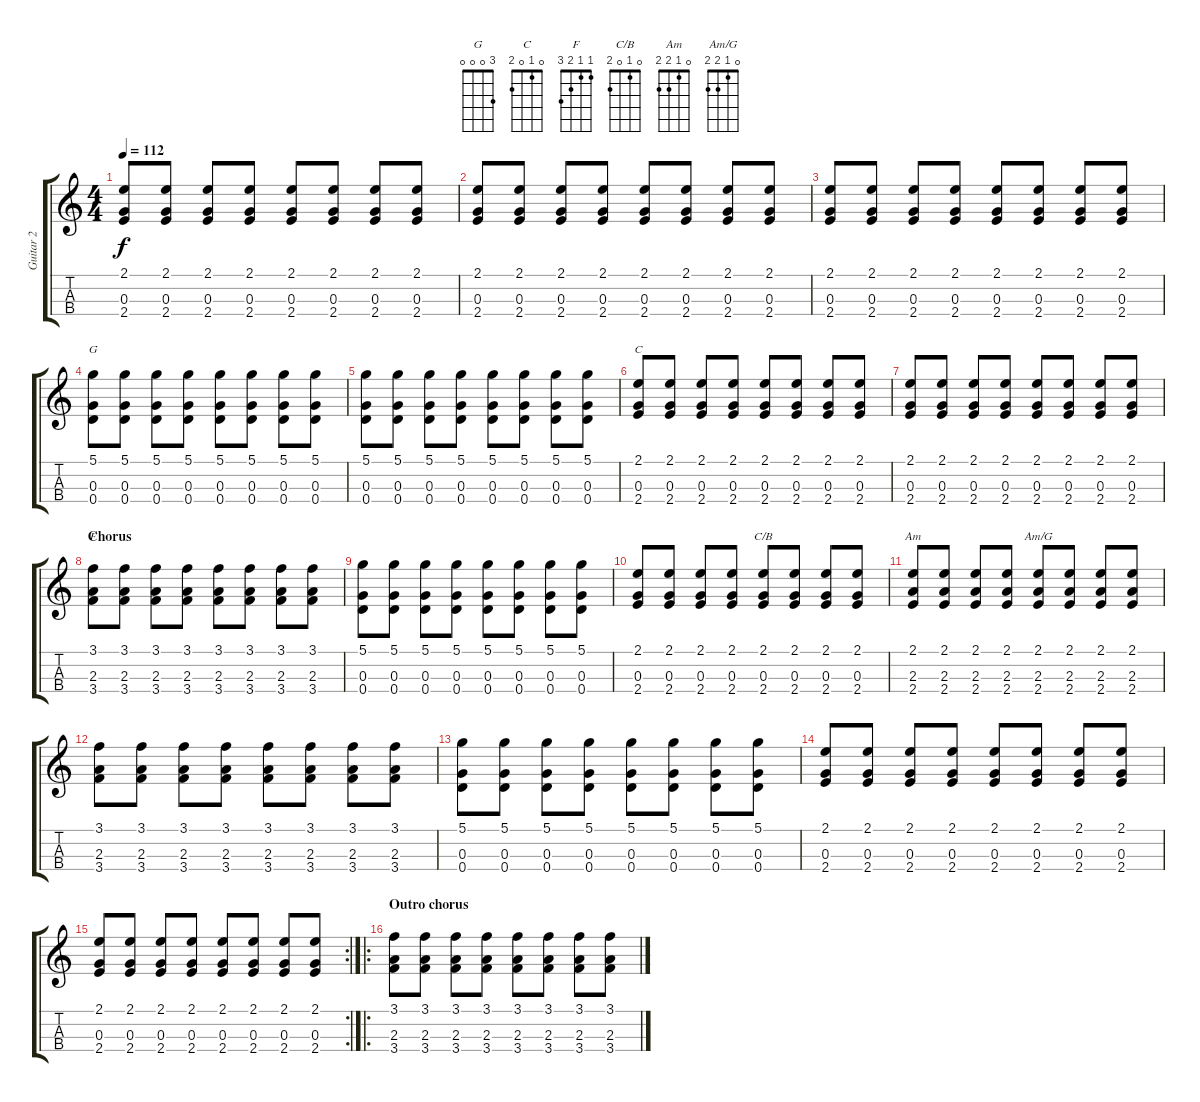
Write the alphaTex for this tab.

\track ("Guitar 2" "Guitar 2") {instrument acousticguitarsteel}
\staff {score tabs}
\tuning (D4 B4 G3 D3) {hide}
\chord ("G" 3 0 0 0)
\chord ("C" 0 1 0 2)
\chord ("F" 1 1 2 3)
\chord ("C/B" 0 1 0 2)
\chord ("Am" 0 1 2 2)
\chord ("Am/G" 0 1 2 2)
\ts (4 4)
\tempo 112
\clef g2
\ks c
(2.1 0.3 2.4).8{dy f} (2.1 0.3 2.4).8 (2.1 0.3 2.4).8 (2.1 0.3 2.4).8 (2.1 0.3 2.4).8 (2.1 0.3 2.4).8 (2.1 0.3 2.4).8 (2.1 0.3 2.4).8 |
(2.1 0.3 2.4).8 (2.1 0.3 2.4).8 (2.1 0.3 2.4).8 (2.1 0.3 2.4).8 (2.1 0.3 2.4).8 (2.1 0.3 2.4).8 (2.1 0.3 2.4).8 (2.1 0.3 2.4).8 |
(2.1 0.3 2.4).8 (2.1 0.3 2.4).8 (2.1 0.3 2.4).8 (2.1 0.3 2.4).8 (2.1 0.3 2.4).8 (2.1 0.3 2.4).8 (2.1 0.3 2.4).8 (2.1 0.3 2.4).8 |
(5.1 0.3 0.4).8{ch "G"} (5.1 0.3 0.4).8 (5.1 0.3 0.4).8 (5.1 0.3 0.4).8 (5.1 0.3 0.4).8 (5.1 0.3 0.4).8 (5.1 0.3 0.4).8 (5.1 0.3 0.4).8 |
(5.1 0.3 0.4).8 (5.1 0.3 0.4).8 (5.1 0.3 0.4).8 (5.1 0.3 0.4).8 (5.1 0.3 0.4).8 (5.1 0.3 0.4).8 (5.1 0.3 0.4).8 (5.1 0.3 0.4).8 |
(2.1 0.3 2.4).8{ch "C"} (2.1 0.3 2.4).8 (2.1 0.3 2.4).8 (2.1 0.3 2.4).8 (2.1 0.3 2.4).8 (2.1 0.3 2.4).8 (2.1 0.3 2.4).8 (2.1 0.3 2.4).8 |
(2.1 0.3 2.4).8 (2.1 0.3 2.4).8 (2.1 0.3 2.4).8 (2.1 0.3 2.4).8 (2.1 0.3 2.4).8 (2.1 0.3 2.4).8 (2.1 0.3 2.4).8 (2.1 0.3 2.4).8 |
\section ("" "Chorus")
(3.1 2.3 3.4).8{ch "F"} (3.1 2.3 3.4).8 (3.1 2.3 3.4).8 (3.1 2.3 3.4).8 (3.1 2.3 3.4).8 (3.1 2.3 3.4).8 (3.1 2.3 3.4).8 (3.1 2.3 3.4).8 |
(5.1 0.3 0.4).8 (5.1 0.3 0.4).8 (5.1 0.3 0.4).8 (5.1 0.3 0.4).8 (5.1 0.3 0.4).8 (5.1 0.3 0.4).8 (5.1 0.3 0.4).8 (5.1 0.3 0.4).8 |
(2.1 0.3 2.4).8 (2.1 0.3 2.4).8 (2.1 0.3 2.4).8 (2.1 0.3 2.4).8 (2.1 0.3 2.4).8{ch "C/B"} (2.1 0.3 2.4).8 (2.1 0.3 2.4).8 (2.1 0.3 2.4).8 |
(2.1 2.3 2.4).8{ch "Am"} (2.1 2.3 2.4).8 (2.1 2.3 2.4).8 (2.1 2.3 2.4).8 (2.1 2.3 2.4).8{ch "Am/G"} (2.1 2.3 2.4).8 (2.1 2.3 2.4).8 (2.1 2.3 2.4).8 |
(3.1 2.3 3.4).8 (3.1 2.3 3.4).8 (3.1 2.3 3.4).8 (3.1 2.3 3.4).8 (3.1 2.3 3.4).8 (3.1 2.3 3.4).8 (3.1 2.3 3.4).8 (3.1 2.3 3.4).8 |
(5.1 0.3 0.4).8 (5.1 0.3 0.4).8 (5.1 0.3 0.4).8 (5.1 0.3 0.4).8 (5.1 0.3 0.4).8 (5.1 0.3 0.4).8 (5.1 0.3 0.4).8 (5.1 0.3 0.4).8 |
(2.1 0.3 2.4).8 (2.1 0.3 2.4).8 (2.1 0.3 2.4).8 (2.1 0.3 2.4).8 (2.1 0.3 2.4).8 (2.1 0.3 2.4).8 (2.1 0.3 2.4).8 (2.1 0.3 2.4).8 |
\rc 2
(2.1 0.3 2.4).8 (2.1 0.3 2.4).8 (2.1 0.3 2.4).8 (2.1 0.3 2.4).8 (2.1 0.3 2.4).8 (2.1 0.3 2.4).8 (2.1 0.3 2.4).8 (2.1 0.3 2.4).8 |
\ro
\section ("" "Outro chorus")
(3.1 2.3 3.4).8 (3.1 2.3 3.4).8 (3.1 2.3 3.4).8 (3.1 2.3 3.4).8 (3.1 2.3 3.4).8 (3.1 2.3 3.4).8 (3.1 2.3 3.4).8 (3.1 2.3 3.4).8
